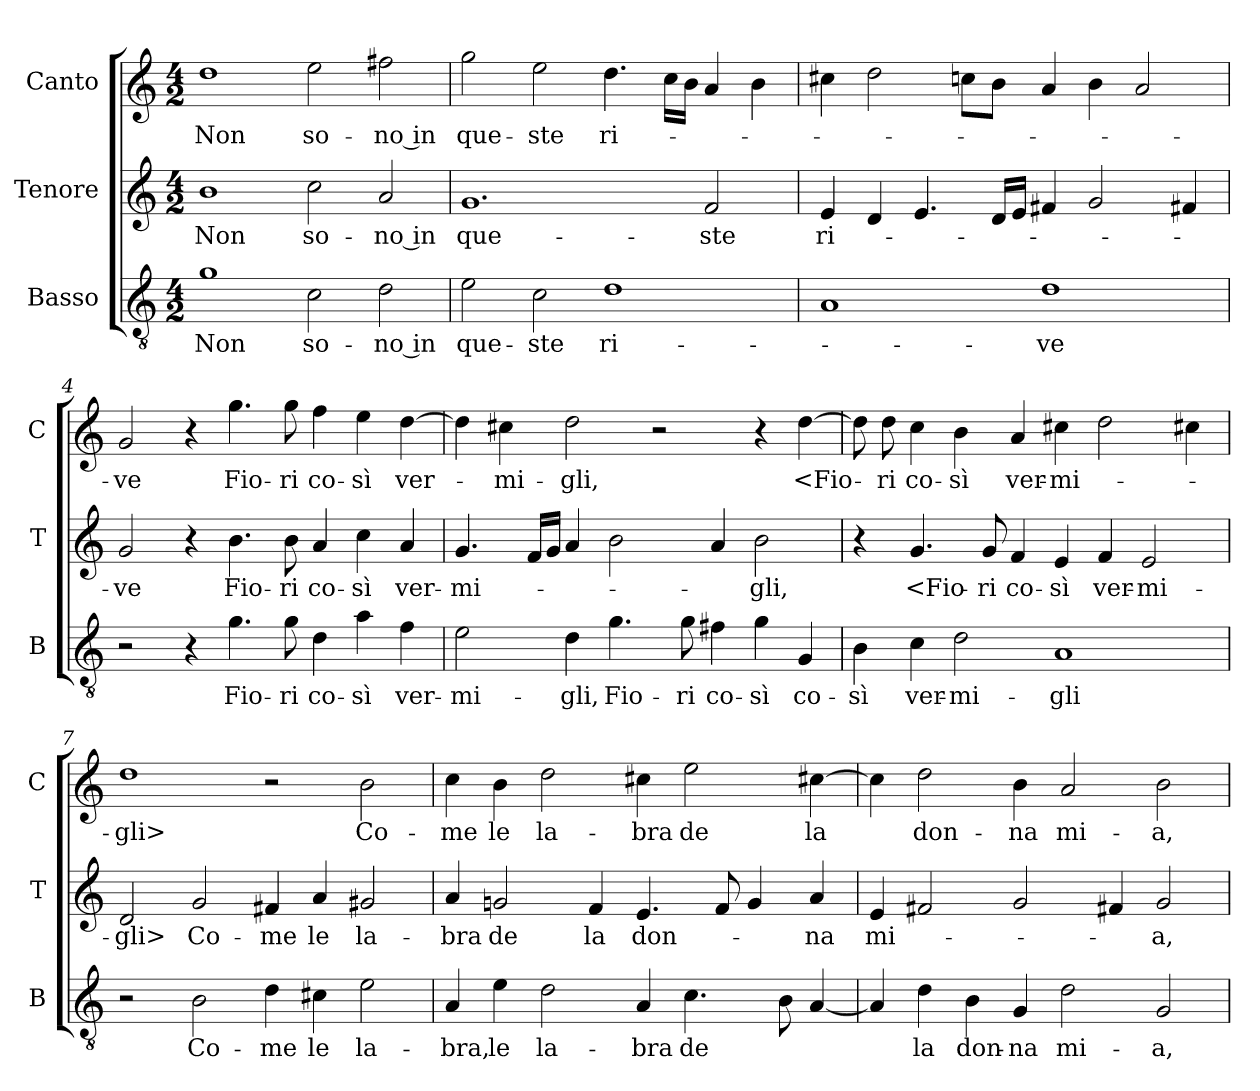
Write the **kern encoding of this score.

**kern	**text	**kern	**text	**kern	**text
*part3	*part3	*part2	*part2	*part1	*part1
*staff3	*staff3	*staff2	*staff2	*staff1	*staff1
*I"Basso	*	*I"Tenore	*	*I"Canto	*
*I'B	*	*I'T	*	*I'C	*
*clefGv2	*	*clefG2	*	*clefG2	*
*k[]	*	*k[]	*	*k[]	*
*M4/2	*	*M4/2	*	*M4/2	*
=1	=1	=1	=1	=1	=1
1g	Non	1b	Non	1dd	Non
2c	so-	2cc	so-	2ee	so-
2d	-no in	2a	-no in	2ff#X	-no in
=2	=2	=2	=2	=2	=2
2e	que-	1.g	que-	2gg	que-
2c	-ste	.	.	2ee	-ste
1d	ri-	.	.	4.dd	ri-
.	.	.	.	16ccLL	.
.	.	.	.	16bJJ	.
.	.	2f	-ste	4a	.
.	.	.	.	4b	.
=3	=3	=3	=3	=3	=3
1A	.	4e	ri-	4cc#X	.
.	.	4d	.	2dd	.
.	.	4.e	.	.	.
.	.	.	.	8ccnL	.
.	.	16dLL	.	8bJ	.
.	.	16eJJ	.	.	.
1d	-ve	4f#X	.	4a	.
.	.	2g	.	4b	.
.	.	.	.	2a	.
.	.	4f#X	.	.	.
=4	=4	=4	=4	=4	=4
2r	.	2g	-ve	2g	-ve
4r	.	4r	.	4r	.
4.g	Fio-	4.b	Fio-	4.gg	Fio-
8g	-ri	8b	-ri	8gg	-ri
4d	co-	4a	co-	4ff	co-
4a	-sì	4cc	-sì	4ee	-sì
4f	ver-	4a	ver-	[4dd	ver-
=5	=5	=5	=5	=5	=5
2e	-mi-	4.g	-mi-	4dd]	.
.	.	.	.	4cc#X	-mi-
.	.	16fLL	.	.	.
.	.	16gJJ	.	.	.
4d	-gli,	4a	.	2dd	-gli,
4.g	Fio-	2b	.	.	.
.	.	.	.	2r	.
8g	-ri	.	.	.	.
4f#X	co-	4a	.	.	.
4g	-sì	2b	-gli,	4r	.
4G	co-	.	.	[4dd	<Fio-
=6	=6	=6	=6	=6	=6
4B	-sì	4r	.	8dd]	.
.	.	.	.	8dd	-ri
4c	ver-	4.g	<Fio-	4cc	co-
2d	-mi-	.	.	4b	-sì
.	.	8g	-ri	.	.
.	.	4f	co-	4a	ver-
1A	-gli	4e	-sì	4cc#X	-mi-
.	.	4f	ver-	2dd	.
.	.	2e	-mi-	.	.
.	.	.	.	4cc#X	.
=7	=7	=7	=7	=7	=7
2r	.	2d	-gli>	1dd	-gli>
2B	Co-	2g	Co-	.	.
4d	-me	4f#X	-me	2r	.
4c#X	le	4a	le	.	.
2e	la-	2g#X	la-	2b	Co-
=8	=8	=8	=8	=8	=8
4A	-bra,	4a	-bra	4cc	-me
4e	le	2gn	de	4b	le
2d	la-	.	.	2dd	la-
.	.	4f	la	.	.
4A	-bra	4.e	don-	4cc#X	-bra
4.c	de	.	.	2ee	de
.	.	8f	.	.	.
.	.	4g	.	.	.
8B	.	.	.	.	.
[4A	.	4a	-na	[4cc#X	la
=9	=9	=9	=9	=9	=9
4A]	.	4e	mi-	4cc#]	.
4d	la	2f#X	.	2dd	don-
4B	don-	.	.	.	.
4G	-na	2g	.	4b	-na
2d	mi-	.	.	2a	mi-
.	.	4f#X	.	.	.
2G	-a,	2g	-a,	2b	-a,
=	=	=	=	=	=
*-	*-	*-	*-	*-	*-
